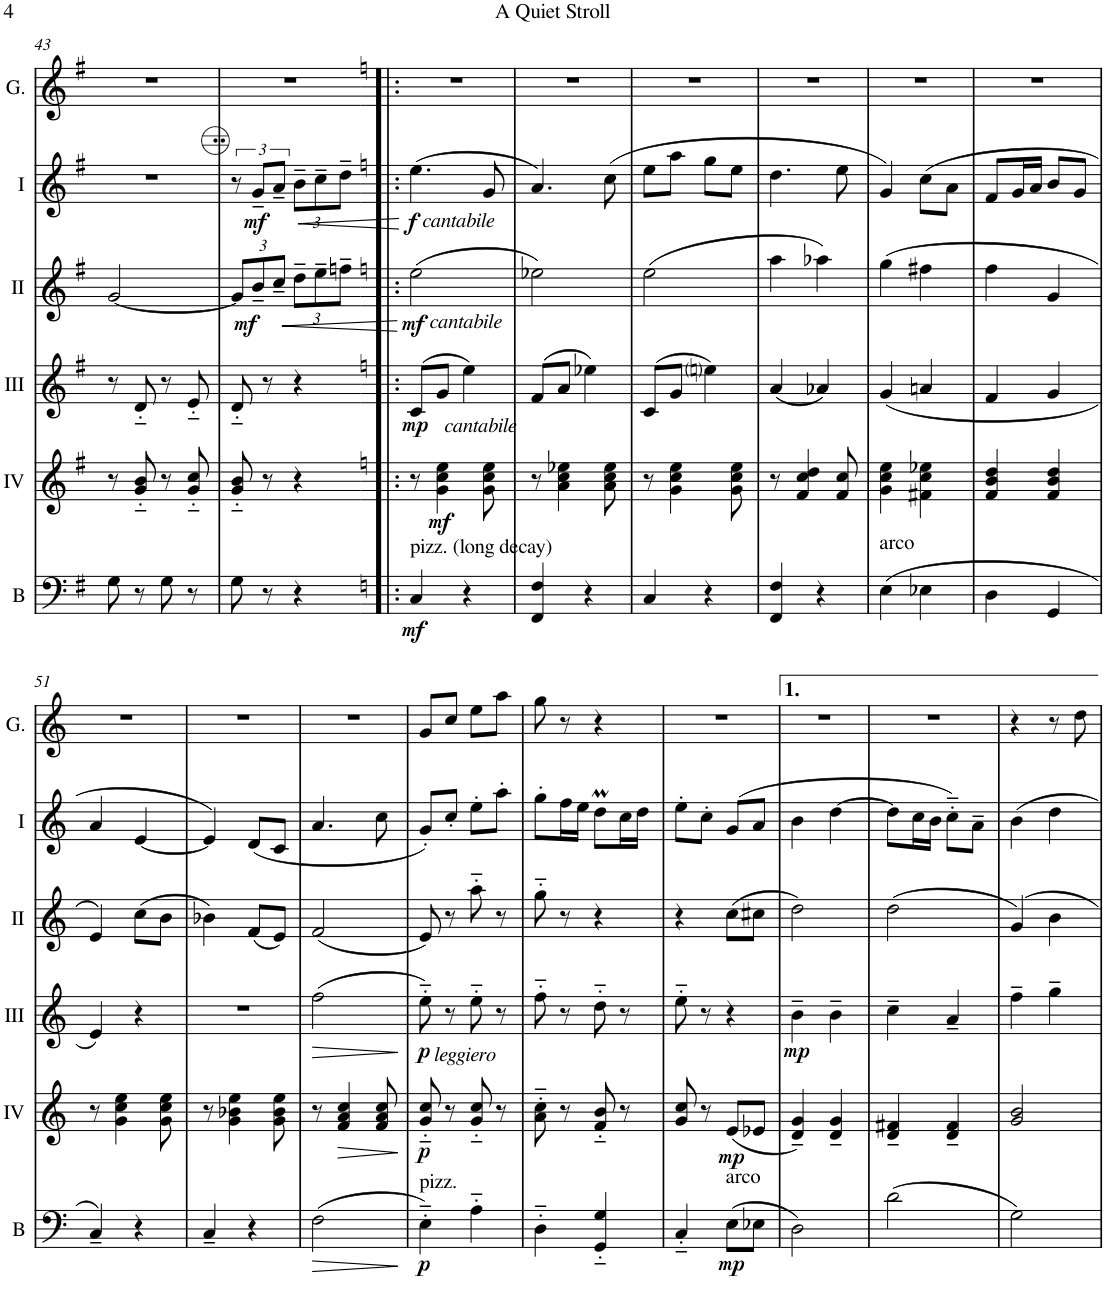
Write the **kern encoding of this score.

**kern	**dynam	**kern	**dynam	**kern	**dynam	**kern	**dynam	**kern	**dynam	**kern
*part6	*part6	*part5	*part5	*part4	*part4	*part3	*part3	*part2	*part2	*part1
*staff6	*staff6	*staff5	*staff5	*staff4	*staff4	*staff3	*staff3	*staff2	*staff2	*staff1
*I"Bass	*	*I"Acc. 4	*	*I"Acc. 3	*	*I"Acc. 2	*	*I"Acc. 1	*	*I"Glock.
*I'B	*	*	*	*	*	*	*	*	*	*I'G.
!!LO:PB:g=z
*clefF4	*	*clefG2	*	*clefG2	*	*clefG2	*	*clefG2	*	*clefG2
*Trd7c12	*	*Trd7c12	*	*Trd7c12	*	*	*	*	*	*Trd-14c-24
*k[f#]	*	*k[f#]	*	*k[f#]	*	*k[f#]	*	*k[f#]	*	*k[f#]
*M2/4	*	*M2/4	*	*M2/4	*	*M2/4	*	*M2/4	*	*M2/4
=43	=43	=43	=43	=43	=43	=43	=43	=43	=43	=43
8G\	.	8r	.	8r	.	[2G/	.	2r	.	2r
8r	.	8g/'~ 8b/'~	.	8d'~/	.	.	.	.	.	.
8G\	.	8r	.	8r	.	.	.	.	.	.
8r	.	8g/'~ 8cc/'~	.	8e'~/	.	.	.	.	.	.
=44	=44	=44	=44	=44	=44	=44	=44	=44	=44	=44
*	*	*	*	*	*	*Xbrackettup	*	*	*	*
8G\	.	8g/'~ 8b/'~	.	8d'~/	.	12G/L]	.	12r	.	2r
!	!	!	!	!	!	!	!LO:HP:b	!	!LO:HP:b	!
!	!	!	!	!	!	!	!LO:DY:n=1:b	!	!LO:DY:n=1:b	!
.	.	.	.	.	.	12B~/	< mf	12g~/L	< mf	.
8r	.	8r	.	8r	.	.	.	.	.	.
.	.	.	.	.	.	12c~/J	.	12a~/J	.	.
*	*	*	*	*	*	*	*	*Xbrackettup	*	*
4r	.	4r	.	4r	.	12d~\L	.	12b~\L	.	.
.	.	.	.	.	.	12e~\	.	12cc~\	.	.
.	.	.	.	.	.	12fn~\J	.	12dd~\J	.	.
.	.	.	.	.	.	.	[	.	[	.
=45!|:	=45!|:	=45!|:	=45!|:	=45!|:	=45!|:	=45!|:	=45!|:	=45!|:	=45!|:	=45!|:
*k[]	*	*k[]	*	*k[]	*	*k[]	*	*k[]	*	*k[]
!	!	!	!	!	!	!	!	!LO:TX:b:i:t=cantabile	!	!
!	!	!	!	!	!	!LO:TX:b:i:t=cantabile	!	!	!	!
!LO:TX:a:t=pizz. (long decay)	!	!	!	!	!	!	!	!	!	!
!	!LO:DY:b	!	!	!	!LO:DY:b	!	!LO:DY:b	!	!LO:DY:b	!
4C/	mf	8r	.	(8c/L	mp	(2e\	mf	(4.ee\	f	2r
!	!	!	!	!LO:TX:b:i:t=cantabile	!	!	!	!	!	!
!	!	!	!LO:DY:b	!	!	!	!	!	!	!
.	.	4g\ 4cc\ 4ee\	mf	8g/J	.	.	.	.	.	.
4r	.	.	.	4ee\)	.	.	.	.	.	.
.	.	8g\ 8cc\ 8ee\	.	.	.	.	.	8g/	.	.
=46	=46	=46	=46	=46	=46	=46	=46	=46	=46	=46
4FF/ 4F/	.	8r	.	(8f/L	.	2e-X\)	.	4.a/)	.	2r
.	.	4a\ 4cc\ 4ee-X\	.	8a/J	.	.	.	.	.	.
4r	.	.	.	4ee-X\)	.	.	.	.	.	.
.	.	8a\ 8cc\ 8ee-\	.	.	.	.	.	(8cc\	.	.
=47	=47	=47	=47	=47	=47	=47	=47	=47	=47	=47
4C/	.	8r	.	(8c/L	.	(2e\	.	8ee\L	.	2r
.	.	4g\ 4cc\ 4ee\	.	8g/J	.	.	.	8aa\J	.	.
4r	.	.	.	4eeni\)	.	.	.	8gg\L	.	.
.	.	8g\ 8cc\ 8ee\	.	.	.	.	.	8ee\J	.	.
=48	=48	=48	=48	=48	=48	=48	=48	=48	=48	=48
4FF/ 4F/	.	8r	.	(4a/	.	4a\	.	4.dd\	.	2r
.	.	4f/ 4cc/ 4dd/	.	.	.	.	.	.	.	.
4r	.	.	.	4a-X/)	.	4a-X\)	.	.	.	.
.	.	8f/ 8cc/	.	.	.	.	.	8ee\	.	.
=49	=49	=49	=49	=49	=49	=49	=49	=49	=49	=49
!LO:TX:a:t=arco	!	!	!	!	!	!	!	!	!	!
(4E\	.	4g\ 4cc\ 4ee\	.	(4g/	.	(4g\	.	4g/)	.	2r
4E-X\	.	4f#X\ 4cc\ 4ee-X\	.	4an/	.	4f#X\	.	(8cc\L	.	.
.	.	.	.	.	.	.	.	8a\J	.	.
=50	=50	=50	=50	=50	=50	=50	=50	=50	=50	=50
4D\	.	4f/ 4b/ 4dd/	.	4f/	.	4f\	.	8f/L	.	2r
.	.	.	.	.	.	.	.	16g/L	.	.
.	.	.	.	.	.	.	.	16a/JJ	.	.
4GG/	.	4f/ 4b/ 4dd/	.	4g/	.	4G/	.	8b/L	.	.
.	.	.	.	.	.	.	.	8g/J	.	.
!!LO:LB:g=z
=51	=51	=51	=51	=51	=51	=51	=51	=51	=51	=51
4C~/)	.	8r	.	4e/)	.	4E/)	.	4a/	.	2r
.	.	4g\ 4cc\ 4ee\	.	.	.	.	.	.	.	.
4r	.	.	.	4r	.	(8c\L	.	[4e/	.	.
.	.	8g\ 8cc\ 8ee\	.	.	.	8B\J	.	.	.	.
=52	=52	=52	=52	=52	=52	=52	=52	=52	=52	=52
4C~/	.	8r	.	2r	.	4B-X\)	.	4e/])	.	2r
.	.	4g\ 4b-X\ 4ee\	.	.	.	.	.	.	.	.
4r	.	.	.	.	.	(8F/L	.	(<8d/L	.	.
.	.	8g\ 8b-\ 8ee\	.	.	.	8E/J)	.	8c/J	.	.
=53	=53	=53	=53	=53	=53	=53	=53	=53	=53	=53
!	!LO:HP:b	!	!	!	!LO:HP:b	!	!	!	!	!
(2F\	>	8r	.	(2ff\	>	(2F/	.	4.a/	.	2r
!	!	!	!LO:HP:b	!	!	!	!	!	!	!
.	.	4f/ 4a/ 4cc/	>	.	.	.	.	.	.	.
.	.	8f/ 8a/ 8cc/	.	.	.	.	.	8cc\	.	.
.	]	.	]	.	]	.	.	.	.	.
=54	=54	=54	=54	=54	=54	=54	=54	=54	=54	=54
!	!	!	!	!LO:TX:b:i:t=leggiero	!	!	!	!	!	!
!LO:TX:a:t=pizz.	!	!	!	!	!	!	!	!	!	!
!	!LO:DY:b	!	!LO:DY:b	!	!LO:DY:b	!	!	!	!	!
4E'~\)	p	8g/'~ 8cc/'~	p	8ee'~\)	p	8E/)	.	8g'/L)	.	8g/L
.	.	8r	.	8r	.	8r	.	8cc'/J	.	8cc/J
4A'~\	.	8g/'~ 8cc/'~	.	8ee'~\	.	8a'~\	.	8ee'\L	.	8ee\L
.	.	8r	.	8r	.	8r	.	8aa'\J	.	8aa\J
=55	=55	=55	=55	=55	=55	=55	=55	=55	=55	=55
4D'~\	.	8a\'~ 8cc\'~	.	8ff'~\	.	8g'~\	.	8gg'\L	.	8gg\
.	.	8r	.	8r	.	8r	.	16ff\L	.	8r
.	.	.	.	.	.	.	.	16ee\JJ	.	.
4GG/'~ 4G/'~	.	8f/'~ 8b/'~	.	8dd'~\	.	4r	.	8ddM\L	.	4r
.	.	8r	.	8r	.	.	.	16cc\L	.	.
.	.	.	.	.	.	.	.	16dd\JJ	.	.
=56	=56	=56	=56	=56	=56	=56	=56	=56	=56	=56
4C'~/	.	8g/ 8cc/	.	8ee'~\	.	4r	.	8ee'\L	.	2r
.	.	8r	.	8r	.	.	.	8cc'\J	.	.
!LO:TX:a:t=arco	!	!	!	!	!	!	!	!	!	!
!	!LO:DY:b	!	!LO:DY:b	!	!	!	!	!	!	!
(8E\L	mp	(8e/L	mp	4r	.	(8c\L	.	(8g/L	.	.
8E-X\J	.	8e-X/J	.	.	.	8c#X\J	.	8a/J	.	.
=57	=57	=57	=57	=57	=57	=57	=57	=57	=57	=57
!	!	!	!	!	!LO:DY:b	!	!	!	!	!
2D\)	.	4d/~ 4g/~)	.	4b~\	mp	2d\)	.	4b\	.	2r
.	.	4d/~ 4g/~	.	4b~\	.	.	.	[4dd\	.	.
=58	=58	=58	=58	=58	=58	=58	=58	=58	=58	=58
(2d\	.	4d/~ 4f#X/~	.	4cc~\	.	(2d\	.	8dd\L]	.	2r
.	.	.	.	.	.	.	.	16cc\L	.	.
.	.	.	.	.	.	.	.	16b\JJ	.	.
.	.	4d/~ 4f#/~	.	4a~/	.	.	.	8cc'~\L)	.	.
.	.	.	.	.	.	.	.	8a~\J	.	.
=59	=59	=59	=59	=59	=59	=59	=59	=59	=59	=59
2G\)	.	2g/ 2b/	.	4ff~\	.	4G/)	.	4b\	.	4r
.	.	.	.	4gg~\	.	4B\	.	4dd\	.	8r
.	.	.	.	.	.	.	.	.	.	8dd\
=	=	=	=	=	=	=	=	=	=	=
*-	*-	*-	*-	*-	*-	*-	*-	*-	*-	*-
